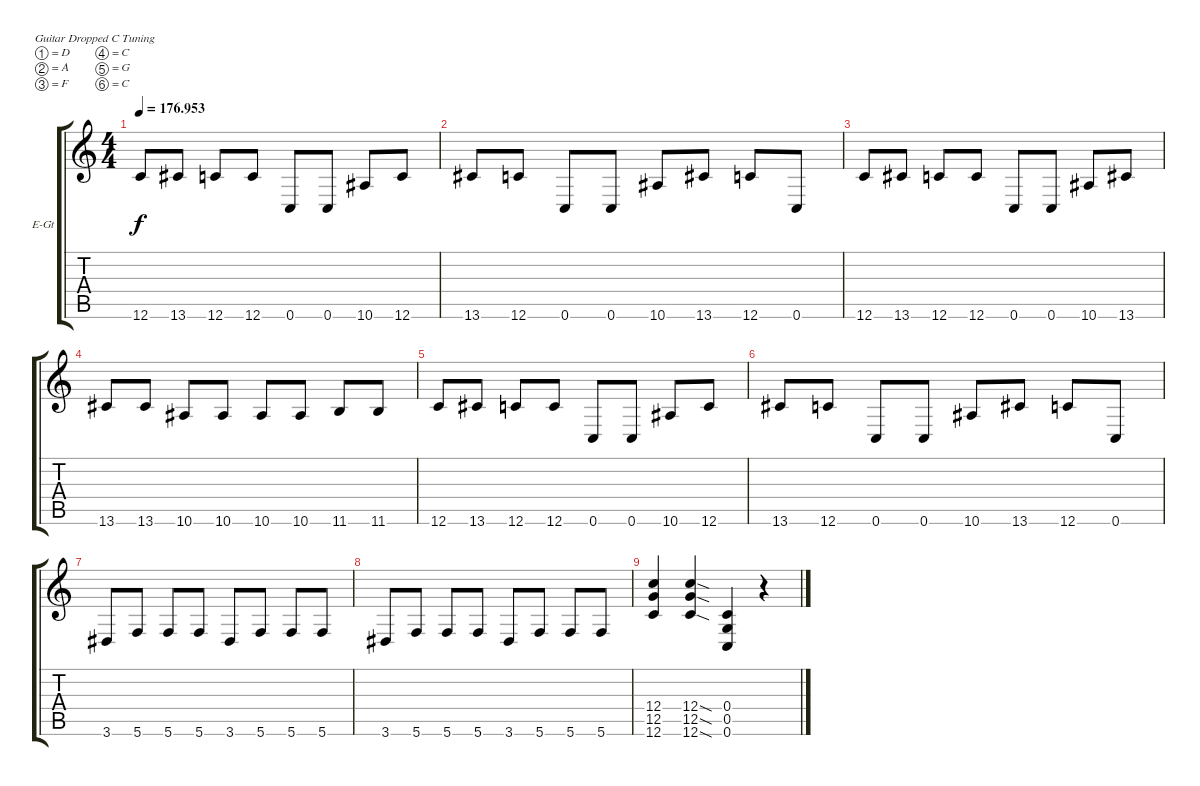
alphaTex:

\defaultSystemsLayout 4
\bracketExtendMode groupsimilarinstruments
\firstSystemTrackNameOrientation horizontal
\otherSystemsTrackNameOrientation horizontal
\track ("Richard" "E-Gt") {instrument distortionguitar}
\staff {score tabs}
\tuning (D4 A3 F3 C3 G2 C2)
\ts (4 4)
\tempo
176.953
\accidentals auto
\clef g2
\ottava regular
\simile none
\ks c
12.6.8{dy f} 13.6.8 12.6.8 12.6.8 0.6.8 0.6.8 10.6.8 12.6.8 |
13.6.8 12.6.8 0.6.8 0.6.8 10.6.8 13.6.8 12.6.8 0.6.8 |
12.6.8 13.6.8 12.6.8 12.6.8 0.6.8 0.6.8 10.6.8 13.6.8 |
13.6.8 13.6.8 10.6.8 10.6.8 10.6.8 10.6.8 11.6.8 11.6.8 |
12.6.8 13.6.8 12.6.8 12.6.8 0.6.8 0.6.8 10.6.8 12.6.8 |
13.6.8 12.6.8 0.6.8 0.6.8 10.6.8 13.6.8 12.6.8 0.6.8 |
3.6.8 5.6.8 5.6.8 5.6.8 3.6.8 5.6.8 5.6.8 5.6.8 |
3.6.8 5.6.8 5.6.8 5.6.8 3.6.8 5.6.8 5.6.8 5.6.8 |
(12.6 12.5 12.4).4 (12.6{sod} 12.5{sod} 12.4{sod}).4 (0.6 0.5 0.4).4 r.4
